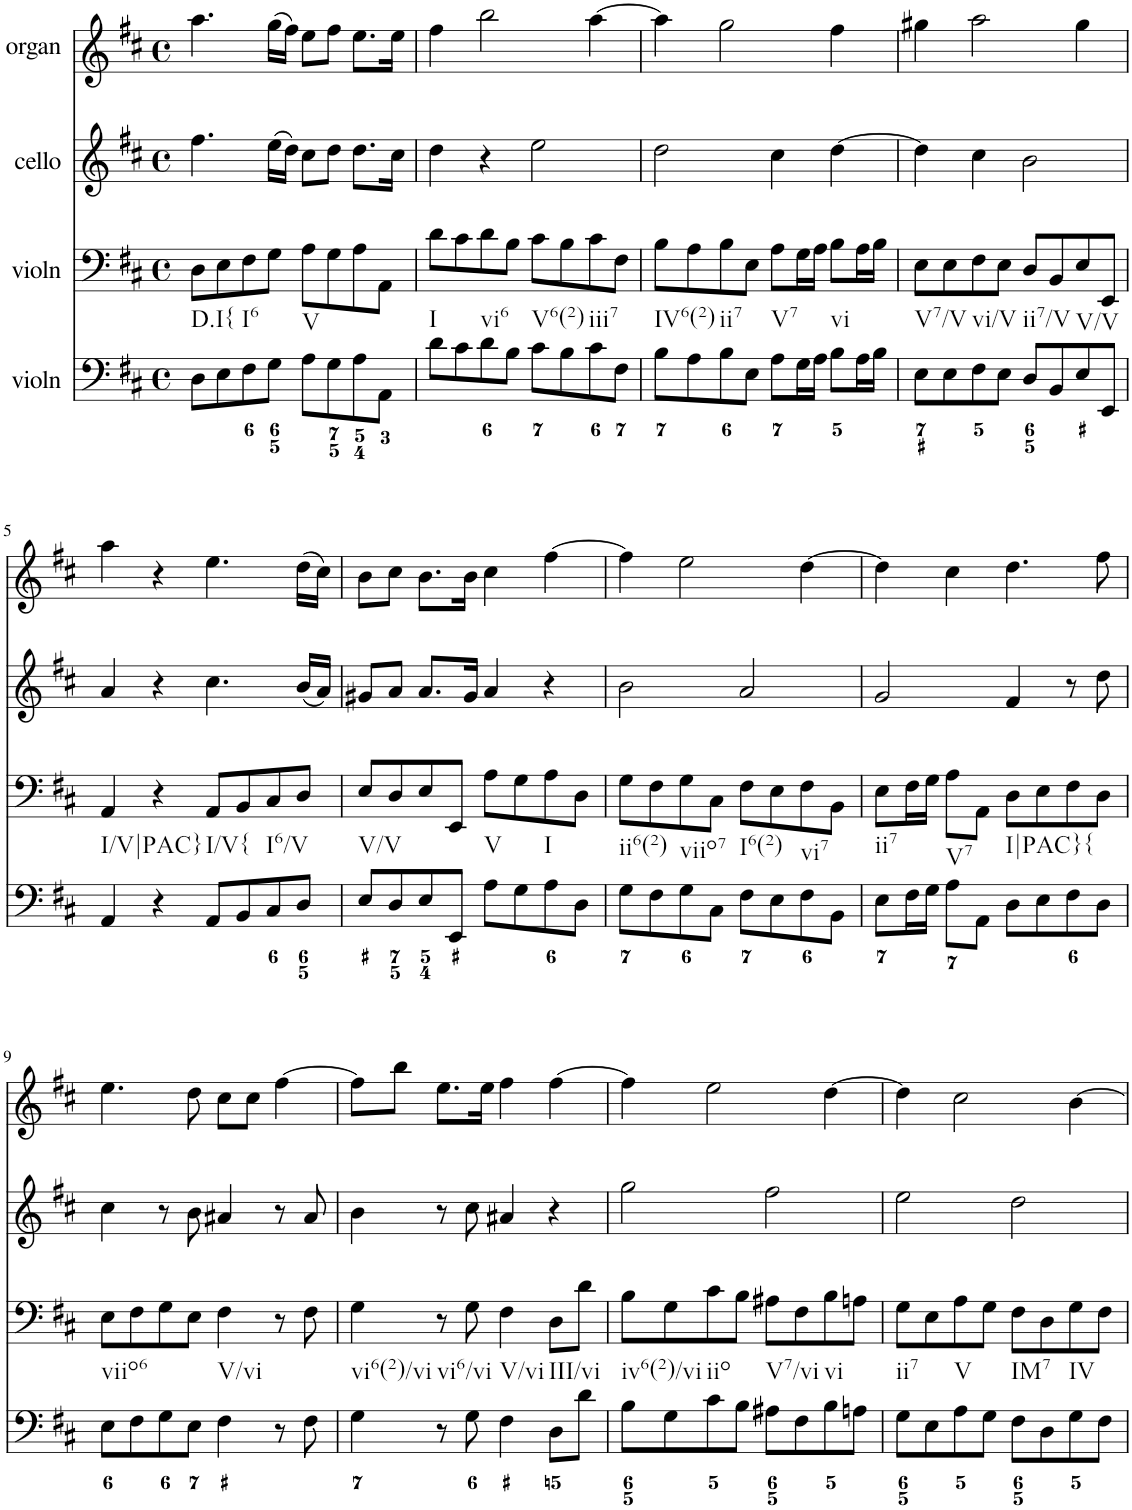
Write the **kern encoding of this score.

**kern	**kern	**kern	**kern
*part4	*part3	*part2	*part1
*staff4	*staff3	*staff2	*staff1
*I"violn	*I"violn	*I"cello	*I"organ
*clefF4	*clefF4	*clefG2	*clefG2
*k[f#c#]	*k[f#c#]	*k[f#c#]	*k[f#c#]
*D:	*D:	*D:	*D:
*M4/4	*M4/4	*M4/4	*M4/4
*met(c)	*met(c)	*met(c)	*met(c)
=1	=1	=1	=1
!	!LO:TX:b:t=D.I{	!	!
8D\L	8D\L	4.ff#\	4.aa\
8E\	8E\	.	.
!	!LO:TX:b:t=I6	!	!
8F#\	8F#\	.	.
8G\J	8G\J	(16ee\LL	(16gg\LL
.	.	16dd\JJ)	16ff#\JJ)
!	!LO:TX:b:t=V	!	!
8A\L	8A\L	8cc#\L	8ee\L
8G\	8G\	8dd\J	8ff#\J
8A\	8A\	8.dd\L	8.ee\L
8AA\J	8AA\J	.	.
.	.	16cc#\Jk	16ee\Jk
=2	=2	=2	=2
!	!LO:TX:b:t=I	!	!
8d\L	8d\L	4dd\	4ff#\
8c#\	8c#\	.	.
!	!LO:TX:b:t=vi6	!	!
8d\	8d\	4r	2bb\
8B\J	8B\J	.	.
!	!LO:TX:b:t=V6(2)	!	!
8c#\L	8c#\L	2ee\	.
8B\	8B\	.	.
!	!LO:TX:b:t=iii7	!	!
8c#\	8c#\	.	[4aa\
8F#\J	8F#\J	.	.
=3	=3	=3	=3
!	!LO:TX:b:t=IV6(2)	!	!
8B\L	8B\L	2dd\	4aa\]
8A\	8A\	.	.
!	!LO:TX:b:t=ii7	!	!
8B\	8B\	.	2gg\
8E\J	8E\J	.	.
!	!LO:TX:b:t=V7	!	!
8A\L	8A\L	4cc#\	.
16G\L	16G\L	.	.
16A\JJ	16A\JJ	.	.
!	!LO:TX:b:t=vi	!	!
8B\L	8B\L	[4dd\	4ff#\
16A\L	16A\L	.	.
16B\JJ	16B\JJ	.	.
=4	=4	=4	=4
!	!LO:TX:b:t=V7/V	!	!
8E\L	8E\L	4dd\]	4gg#X\
8E\	8E\	.	.
!	!LO:TX:b:t=vi/V	!	!
8F#\	8F#\	4cc#\	2aa\
8E\J	8E\J	.	.
!	!LO:TX:b:t=ii7/V	!	!
8D/L	8D/L	2b\	.
8BB/	8BB/	.	.
!	!LO:TX:b:t=V/V	!	!
8E/	8E/	.	4gg#\
8EE/J	8EE/J	.	.
!!LO:LB:g=z
=5	=5	=5	=5
!	!LO:TX:b:t=I/V|PAC}	!	!
4AA/	4AA/	4a/	4aa\
4r	4r	4r	4r
!	!LO:TX:b:t=I/V{	!	!
8AA/L	8AA/L	4.cc#\	4.ee\
8BB/	8BB/	.	.
!	!LO:TX:b:t=I6/V	!	!
8C#/	8C#/	.	.
8D/J	8D/J	(16b/LL	(16dd\LL
.	.	16a/JJ)	16cc#\JJ)
=6	=6	=6	=6
!	!LO:TX:b:t=V/V	!	!
8E/L	8E/L	8g#X/L	8b\L
8D/	8D/	8a/J	8cc#\J
8E/	8E/	8.a/L	8.b\L
8EE/J	8EE/J	.	.
.	.	16g#/Jk	16b\Jk
!	!LO:TX:b:t=V	!	!
8A\L	8A\L	4a/	4cc#\
8G\	8G\	.	.
!	!LO:TX:b:t=I	!	!
8A\	8A\	4r	[4ff#\
8D\J	8D\J	.	.
=7	=7	=7	=7
!	!LO:TX:b:t=ii6(2)	!	!
8G\L	8G\L	2b\	4ff#\]
8F#\	8F#\	.	.
!	!LO:TX:b:t=viio7	!	!
8G\	8G\	.	2ee\
8C#\J	8C#\J	.	.
!	!LO:TX:b:t=I6(2)	!	!
8F#\L	8F#\L	2a/	.
8E\	8E\	.	.
!	!LO:TX:b:t=vi7	!	!
8F#\	8F#\	.	[4dd\
8BB\J	8BB\J	.	.
=8	=8	=8	=8
!	!LO:TX:b:t=ii7	!	!
8E\L	8E\L	2g/	4dd\]
16F#\L	16F#\L	.	.
16G\JJ	16G\JJ	.	.
!	!LO:TX:b:t=V7	!	!
8A\L	8A\L	.	4cc#\
8AA\J	8AA\J	.	.
!	!LO:TX:b:t=I|PAC}{	!	!
8D\L	8D\L	4f#/	4.dd\
8E\	8E\	.	.
8F#\	8F#\	8r	.
8D\J	8D\J	8dd\	8ff#\
!!LO:LB:g=z
=9	=9	=9	=9
!	!LO:TX:b:t=viio6	!	!
8E\L	8E\L	4cc#\	4.ee\
8F#\	8F#\	.	.
8G\	8G\	8r	.
8E\J	8E\J	8b\	8dd\
!	!LO:TX:b:t=V/vi	!	!
4F#\	4F#\	4a#X/	8cc#\L
.	.	.	8cc#\J
8r	8r	8r	[4ff#\
8F#\	8F#\	8a#/	.
=10	=10	=10	=10
!	!LO:TX:b:t=vi6(2)/vi	!	!
4G\	4G\	4b\	8ff#\L]
.	.	.	8bb\J
!	!LO:TX:b:t=vi6/vi	!	!
8r	8r	8r	8.ee\L
8G\	8G\	8cc#\	.
.	.	.	16ee\Jk
!	!LO:TX:b:t=V/vi	!	!
4F#\	4F#\	4a#X/	4ff#\
!	!LO:TX:b:t=III/vi	!	!
8D\L	8D\L	4r	[4ff#\
8d\J	8d\J	.	.
=11	=11	=11	=11
!	!LO:TX:b:t=iv6(2)/vi	!	!
8B\L	8B\L	2gg\	4ff#\]
8G\	8G\	.	.
!	!LO:TX:b:t=iio	!	!
8c#\	8c#\	.	2ee\
8B\J	8B\J	.	.
!	!LO:TX:b:t=V7/vi	!	!
8A#X\L	8A#X\L	2ff#\	.
8F#\	8F#\	.	.
!	!LO:TX:b:t=vi	!	!
8B\	8B\	.	[4dd\
8An\J	8An\J	.	.
=12	=12	=12	=12
!	!LO:TX:b:t=ii7	!	!
8G\L	8G\L	2ee\	4dd\]
8E\	8E\	.	.
!	!LO:TX:b:t=V	!	!
8A\	8A\	.	2cc#\
8G\J	8G\J	.	.
!	!LO:TX:b:t=IM7	!	!
8F#\L	8F#\L	2dd\	.
8D\	8D\	.	.
!	!LO:TX:b:t=IV	!	!
8G\	8G\	.	[4b\
8F#\J	8F#\J	.	.
=	=	=	=
*-	*-	*-	*-
